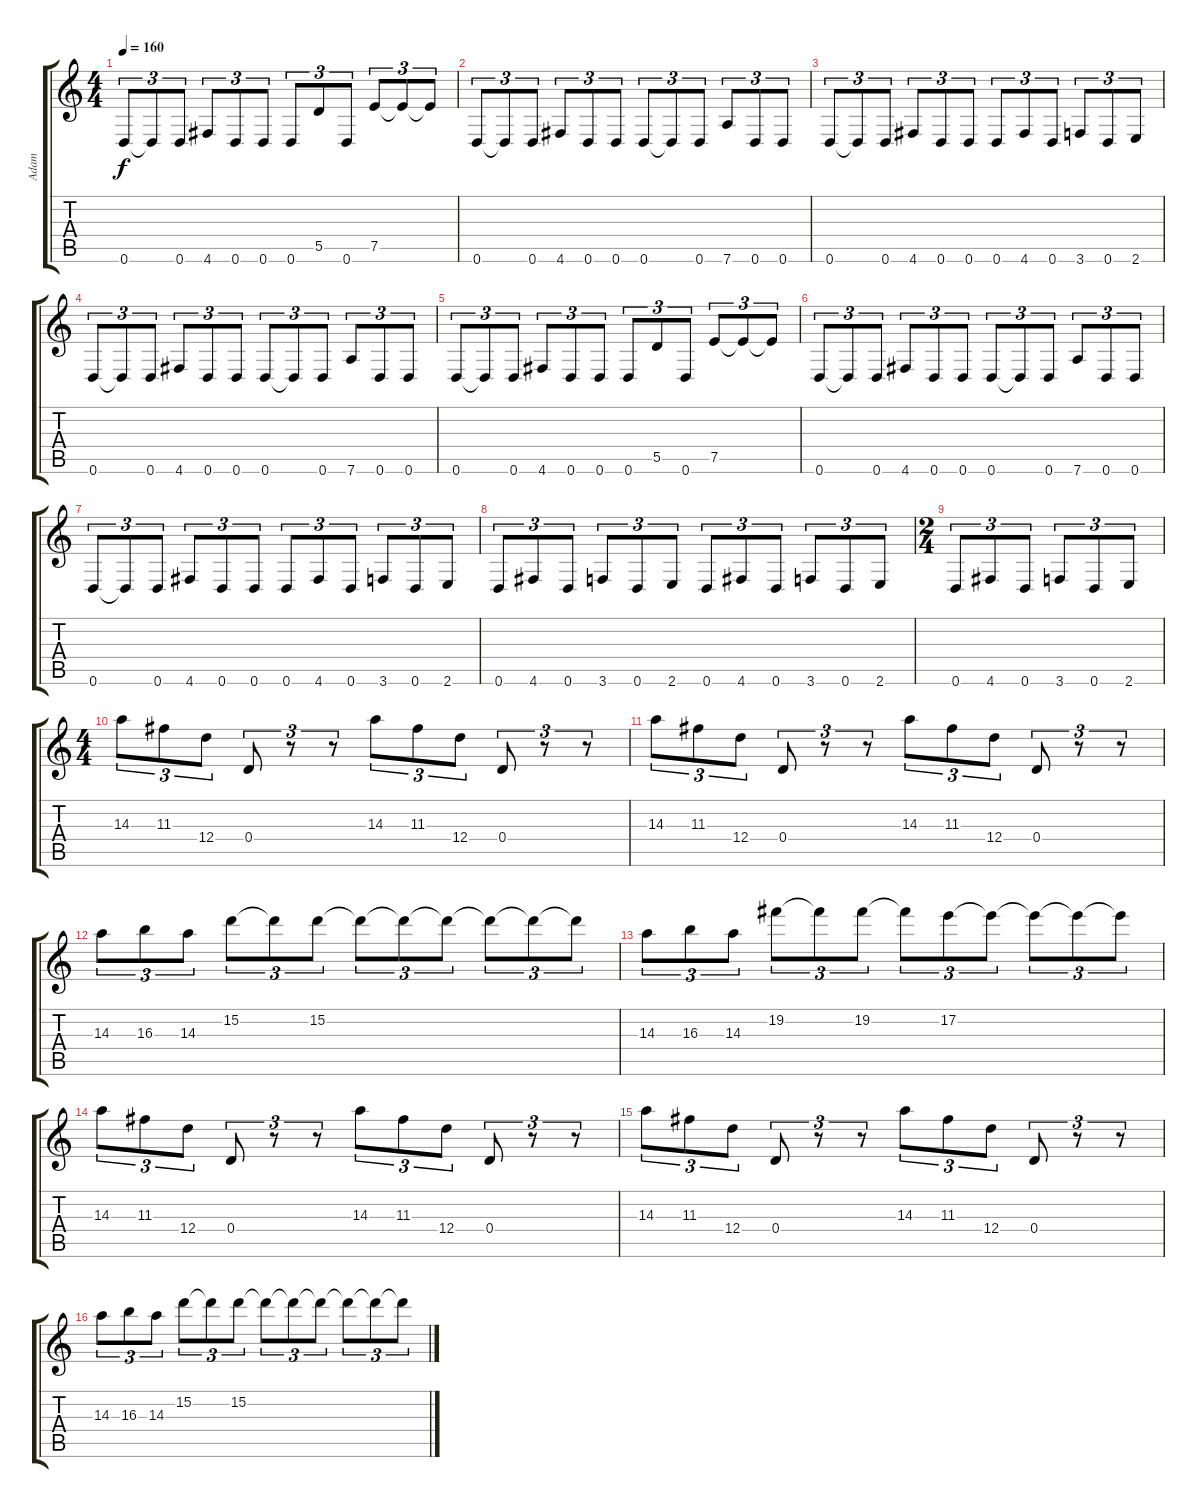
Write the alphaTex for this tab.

\track ("Adam" "Adam") {instrument electricguitarjazz}
\staff {score tabs}
\tuning (E4 B3 G3 D3 A2 D2) {hide}
\ts (4 4)
\tempo 160
\clef g2
\ks c
0.6.8{tu (3 2) dy f} 0.6{t}.8{tu (3 2)} 0.6.8{tu (3 2)} 4.6.8{tu (3 2)} 0.6.8{tu (3 2)} 0.6.8{tu (3 2)} 0.6.8{tu (3 2)} 5.5.8{tu (3 2)} 0.6.8{tu (3 2)} 7.5.8{tu (3 2)} 7.5{t}.8{tu (3 2)} 7.5{t}.8{tu (3 2)} |
0.6.8{tu (3 2)} 0.6{t}.8{tu (3 2)} 0.6.8{tu (3 2)} 4.6.8{tu (3 2)} 0.6.8{tu (3 2)} 0.6.8{tu (3 2)} 0.6.8{tu (3 2)} 0.6{t}.8{tu (3 2)} 0.6.8{tu (3 2)} 7.6.8{tu (3 2)} 0.6.8{tu (3 2)} 0.6.8{tu (3 2)} |
0.6.8{tu (3 2)} 0.6{t}.8{tu (3 2)} 0.6.8{tu (3 2)} 4.6.8{tu (3 2)} 0.6.8{tu (3 2)} 0.6.8{tu (3 2)} 0.6.8{tu (3 2)} 4.6.8{tu (3 2)} 0.6.8{tu (3 2)} 3.6.8{tu (3 2)} 0.6.8{tu (3 2)} 2.6.8{tu (3 2)} |
0.6.8{tu (3 2)} 0.6{t}.8{tu (3 2)} 0.6.8{tu (3 2)} 4.6.8{tu (3 2)} 0.6.8{tu (3 2)} 0.6.8{tu (3 2)} 0.6.8{tu (3 2)} 0.6{t}.8{tu (3 2)} 0.6.8{tu (3 2)} 7.6.8{tu (3 2)} 0.6.8{tu (3 2)} 0.6.8{tu (3 2)} |
0.6.8{tu (3 2)} 0.6{t}.8{tu (3 2)} 0.6.8{tu (3 2)} 4.6.8{tu (3 2)} 0.6.8{tu (3 2)} 0.6.8{tu (3 2)} 0.6.8{tu (3 2)} 5.5.8{tu (3 2)} 0.6.8{tu (3 2)} 7.5.8{tu (3 2)} 7.5{t}.8{tu (3 2)} 7.5{t}.8{tu (3 2)} |
0.6.8{tu (3 2)} 0.6{t}.8{tu (3 2)} 0.6.8{tu (3 2)} 4.6.8{tu (3 2)} 0.6.8{tu (3 2)} 0.6.8{tu (3 2)} 0.6.8{tu (3 2)} 0.6{t}.8{tu (3 2)} 0.6.8{tu (3 2)} 7.6.8{tu (3 2)} 0.6.8{tu (3 2)} 0.6.8{tu (3 2)} |
0.6.8{tu (3 2)} 0.6{t}.8{tu (3 2)} 0.6.8{tu (3 2)} 4.6.8{tu (3 2)} 0.6.8{tu (3 2)} 0.6.8{tu (3 2)} 0.6.8{tu (3 2)} 4.6.8{tu (3 2)} 0.6.8{tu (3 2)} 3.6.8{tu (3 2)} 0.6.8{tu (3 2)} 2.6.8{tu (3 2)} |
0.6.8{tu (3 2)} 4.6.8{tu (3 2)} 0.6.8{tu (3 2)} 3.6.8{tu (3 2)} 0.6.8{tu (3 2)} 2.6.8{tu (3 2)} 0.6.8{tu (3 2)} 4.6.8{tu (3 2)} 0.6.8{tu (3 2)} 3.6.8{tu (3 2)} 0.6.8{tu (3 2)} 2.6.8{tu (3 2)} |
\ts (2 4)
0.6.8{tu (3 2)} 4.6.8{tu (3 2)} 0.6.8{tu (3 2)} 3.6.8{tu (3 2)} 0.6.8{tu (3 2)} 2.6.8{tu (3 2)} |
\ts (4 4)
14.3.8{tu (3 2) instrument electricguitarjazz} 11.3.8{tu (3 2)} 12.4.8{tu (3 2)} 0.4.8{tu (3 2)} r.8{tu (3 2)} r.8{tu (3 2)} 14.3.8{tu (3 2)} 11.3.8{tu (3 2)} 12.4.8{tu (3 2)} 0.4.8{tu (3 2)} r.8{tu (3 2)} r.8{tu (3 2)} |
14.3.8{tu (3 2)} 11.3.8{tu (3 2)} 12.4.8{tu (3 2)} 0.4.8{tu (3 2)} r.8{tu (3 2)} r.8{tu (3 2)} 14.3.8{tu (3 2)} 11.3.8{tu (3 2)} 12.4.8{tu (3 2)} 0.4.8{tu (3 2)} r.8{tu (3 2)} r.8{tu (3 2)} |
14.3.8{tu (3 2)} 16.3.8{tu (3 2)} 14.3.8{tu (3 2)} 15.2.8{tu (3 2)} 15.2{t}.8{tu (3 2)} 15.2.8{tu (3 2)} 15.2{t}.8{tu (3 2)} 15.2{t}.8{tu (3 2)} 15.2{t}.8{tu (3 2)} 15.2{t}.8{tu (3 2)} 15.2{t}.8{tu (3 2)} 15.2{t}.8{tu (3 2)} |
14.3.8{tu (3 2)} 16.3.8{tu (3 2)} 14.3.8{tu (3 2)} 19.2.8{tu (3 2)} 19.2{t}.8{tu (3 2)} 19.2.8{tu (3 2)} 19.2{t}.8{tu (3 2)} 17.2.8{tu (3 2)} 17.2{t}.8{tu (3 2)} 17.2{t}.8{tu (3 2)} 17.2{t}.8{tu (3 2)} 17.2{t}.8{tu (3 2)} |
14.3.8{tu (3 2)} 11.3.8{tu (3 2)} 12.4.8{tu (3 2)} 0.4.8{tu (3 2)} r.8{tu (3 2)} r.8{tu (3 2)} 14.3.8{tu (3 2)} 11.3.8{tu (3 2)} 12.4.8{tu (3 2)} 0.4.8{tu (3 2)} r.8{tu (3 2)} r.8{tu (3 2)} |
14.3.8{tu (3 2)} 11.3.8{tu (3 2)} 12.4.8{tu (3 2)} 0.4.8{tu (3 2)} r.8{tu (3 2)} r.8{tu (3 2)} 14.3.8{tu (3 2)} 11.3.8{tu (3 2)} 12.4.8{tu (3 2)} 0.4.8{tu (3 2)} r.8{tu (3 2)} r.8{tu (3 2)} |
14.3.8{tu (3 2)} 16.3.8{tu (3 2)} 14.3.8{tu (3 2)} 15.2.8{tu (3 2)} 15.2{t}.8{tu (3 2)} 15.2.8{tu (3 2)} 15.2{t}.8{tu (3 2)} 15.2{t}.8{tu (3 2)} 15.2{t}.8{tu (3 2)} 15.2{t}.8{tu (3 2)} 15.2{t}.8{tu (3 2)} 15.2{t}.8{tu (3 2)}
